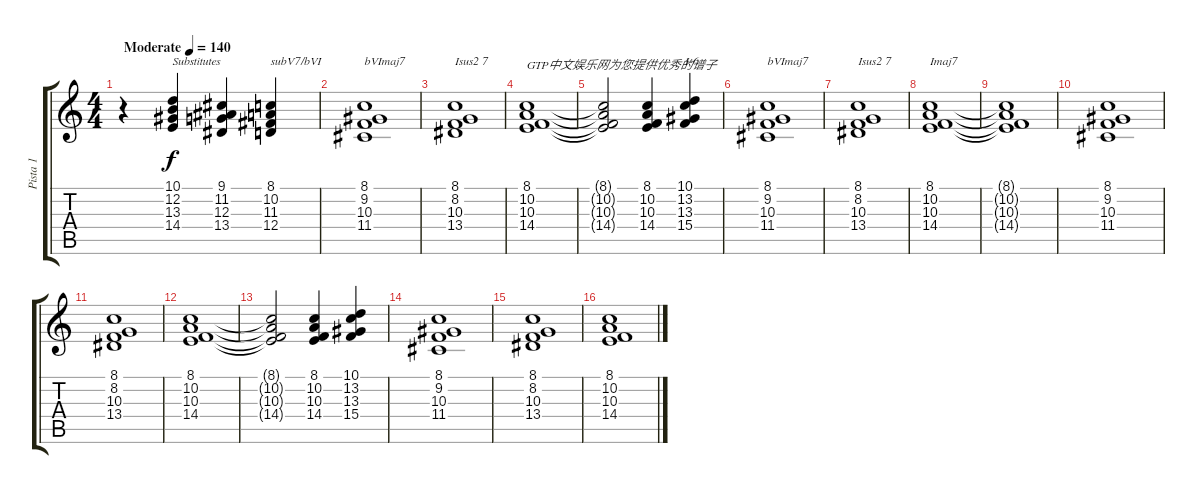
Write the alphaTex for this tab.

\track ("Pista 1" "Pista 1") {instrument electricpiano1}
\staff {score tabs}
\tuning (E4 B3 G3 D3 A2 E2) {hide}
\ts (4 4)
\tempo (140 "Moderate")
\clef g2
\ks c
r.4{dy f instrument electricpiano1} (10.1 12.2 13.3 14.4).4{txt "Substitutes"} (9.1 11.2 12.3 13.4).4 (8.1 10.2 11.3 12.4).4{txt "subV7/bVI"} |
(8.1 9.2 10.3 11.4).1{txt "bVImaj7"} |
(8.1 8.2 10.3 13.4).1{txt "Isus2 7"} |
(8.1 10.2 10.3 14.4).1{txt "GTP中文娱乐网为您提供优秀的谱子"} |
(8.1{t} 10.2{t} 10.3{t} 14.4{t}).2 (8.1 10.2 10.3 14.4).4 (10.1 13.2 13.3 15.4).4{txt "I-6"} |
(8.1 9.2 10.3 11.4).1{txt "bVImaj7"} |
(8.1 8.2 10.3 13.4).1{txt "Isus2 7"} |
(8.1 10.2 10.3 14.4).1{txt "Imaj7"} |
(8.1{t} 10.2{t} 10.3{t} 14.4{t}).1 |
(8.1 9.2 10.3 11.4).1 |
(8.1 8.2 10.3 13.4).1 |
(8.1 10.2 10.3 14.4).1 |
(8.1{t} 10.2{t} 10.3{t} 14.4{t}).2 (8.1 10.2 10.3 14.4).4 (10.1 13.2 13.3 15.4).4 |
(8.1 9.2 10.3 11.4).1 |
(8.1 8.2 10.3 13.4).1 |
(8.1 10.2 10.3 14.4).1
